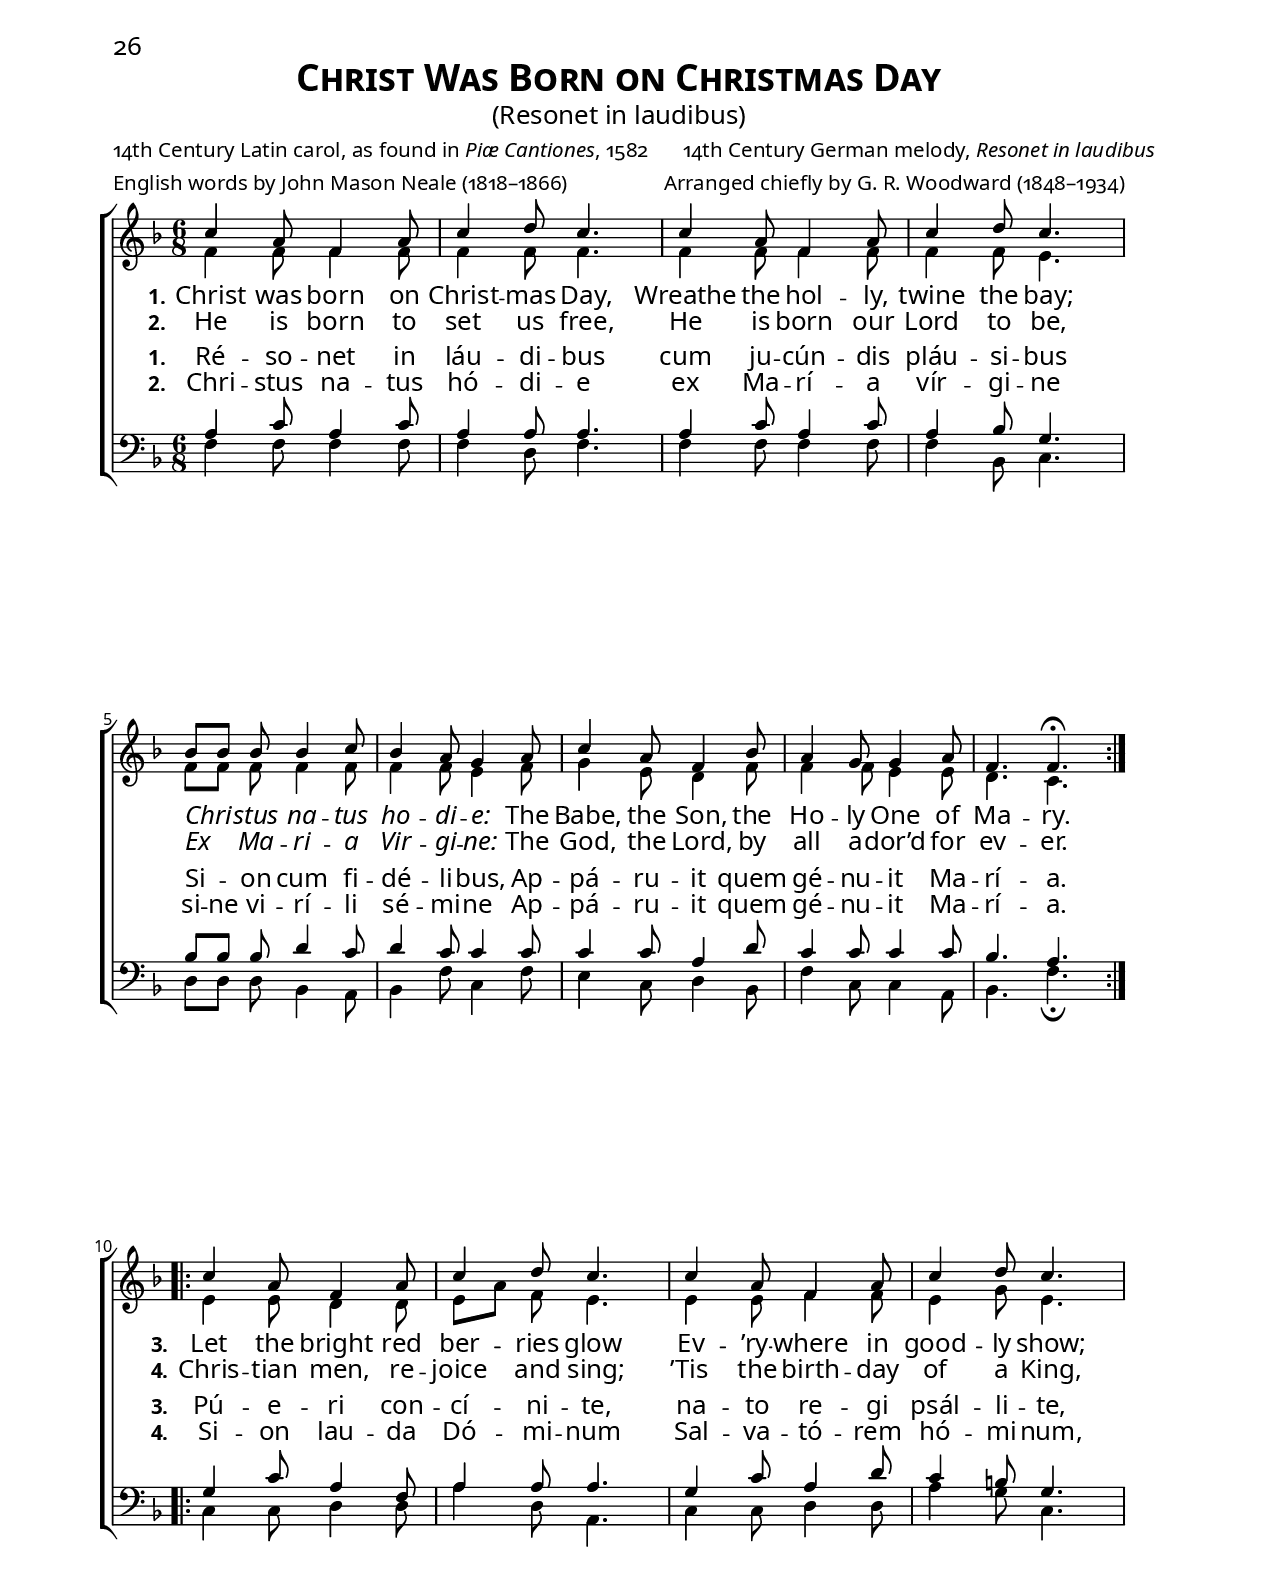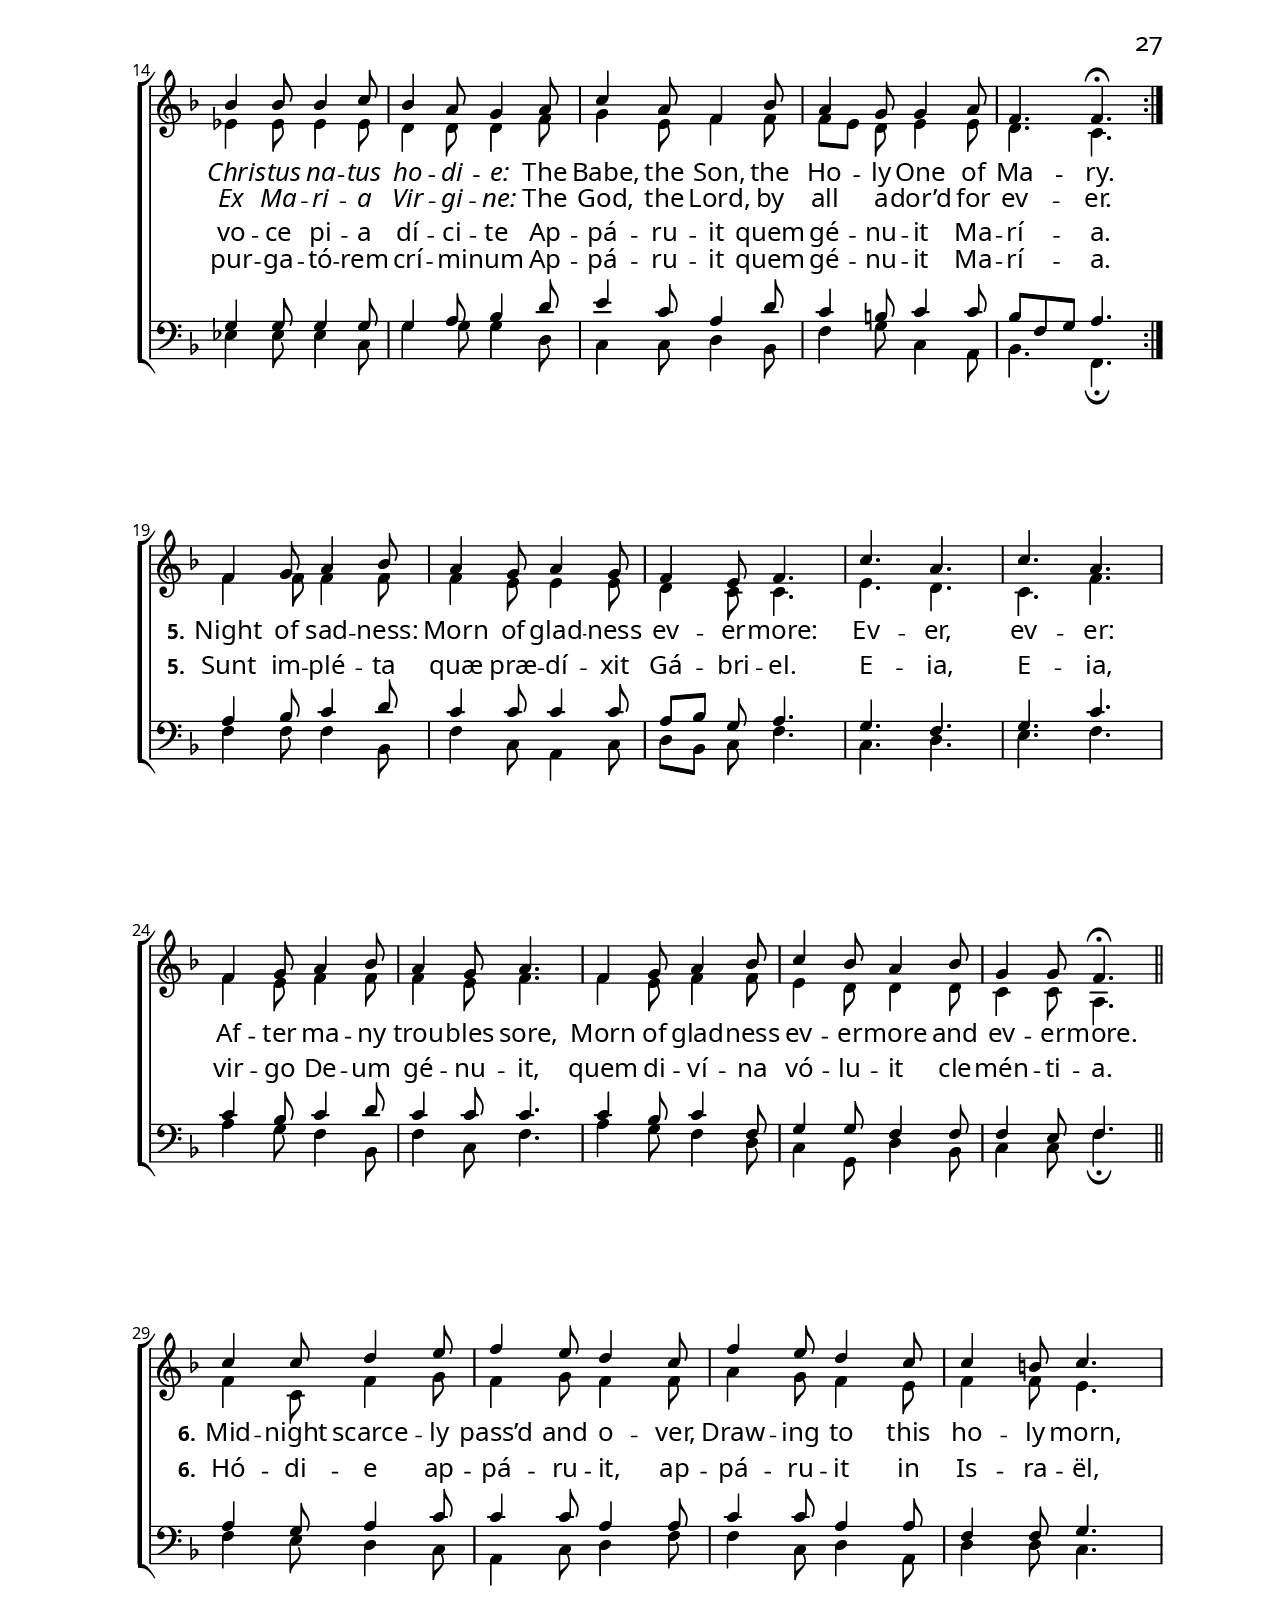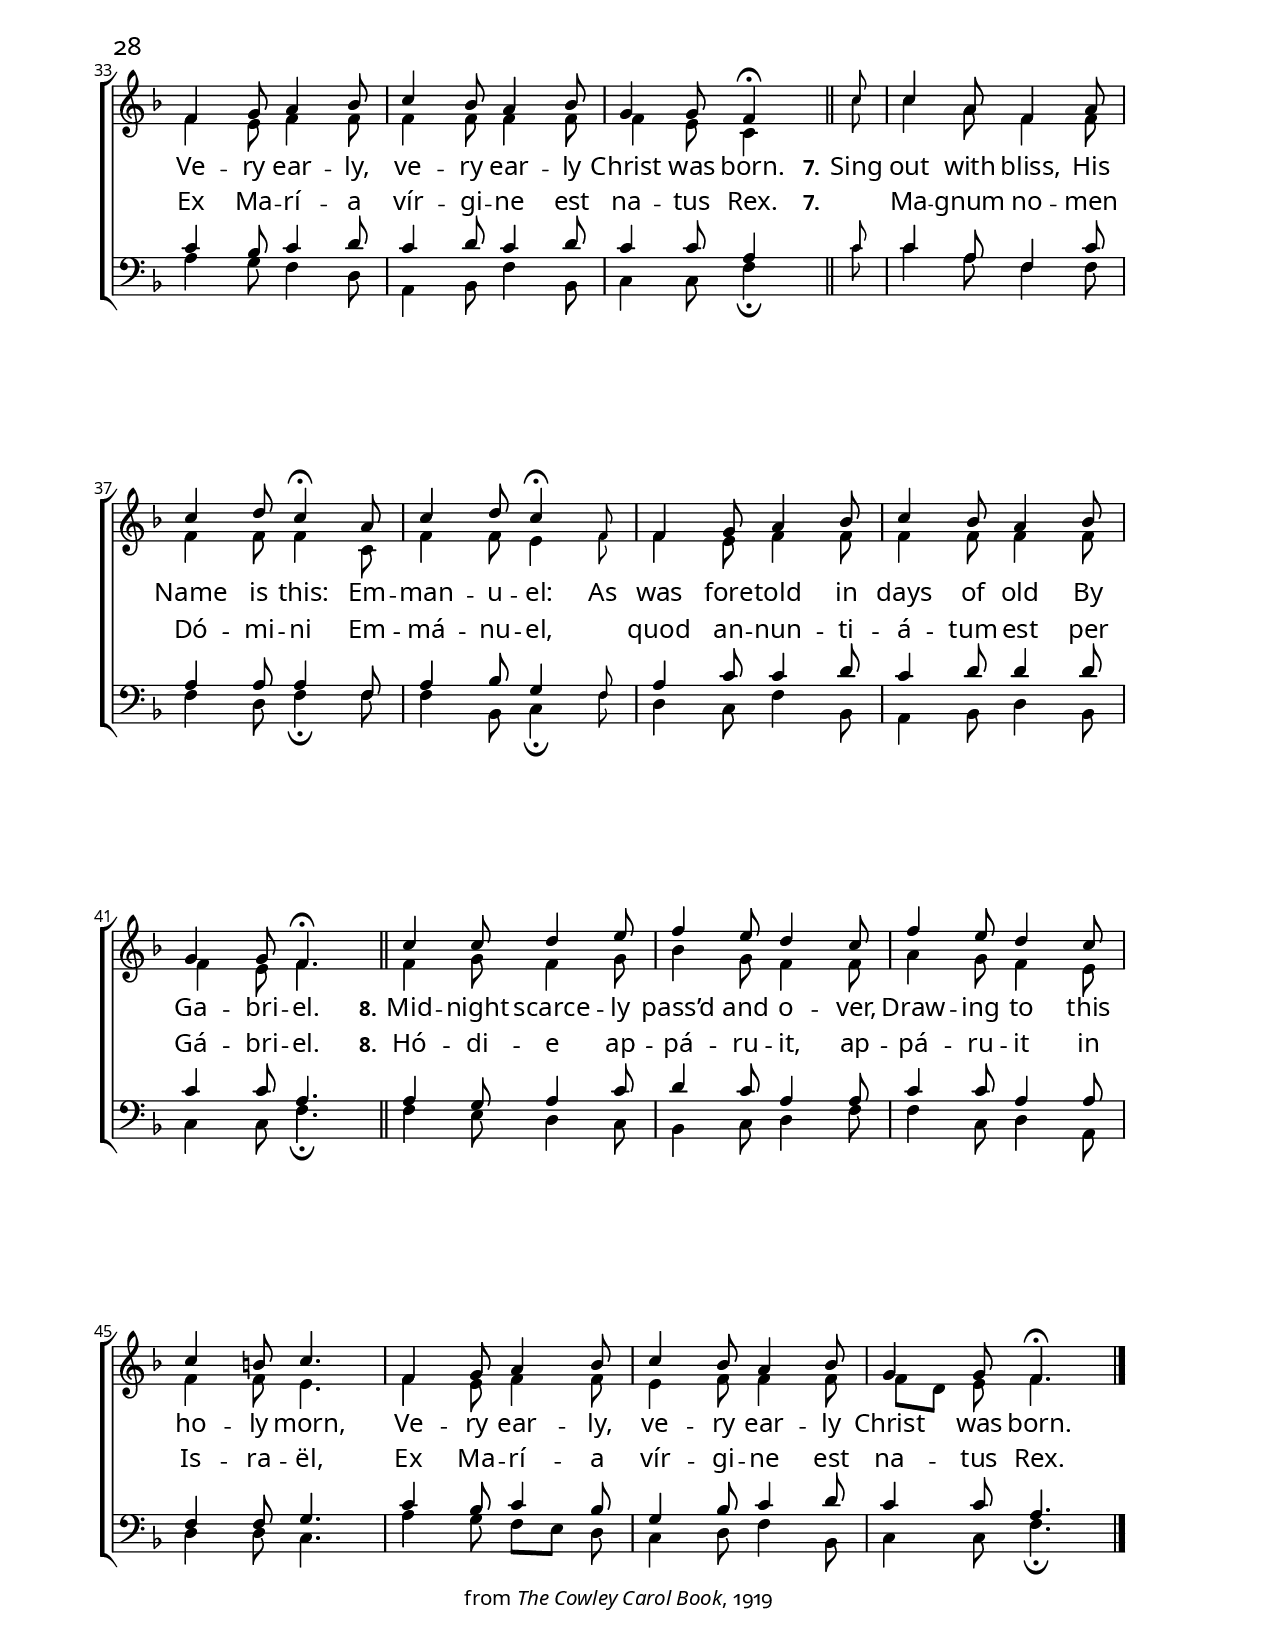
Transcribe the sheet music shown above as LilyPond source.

\version "2.14.2"
\include "util.ly"
\header {
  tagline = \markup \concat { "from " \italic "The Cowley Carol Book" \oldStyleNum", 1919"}
}
\paper {
  print-all-headers = ##t
  paper-height = 11\in
  paper-width = 8.5\in
  indent = 0\in
  %system-system-spacing = #'((basic-distance . 10) (padding . 0))
  %system-system-spacing =
  %  #'((basic-distance . 0)
  %     (minimum-distance . 0)
  %     (padding . -0.35)
  %     (stretchability . 100))
  ragged-last-bottom = ##f
  ragged-bottom = ##f
  two-sided = ##t
  inner-margin = 1\in
  outer-margin = 0.75\in
  top-margin = 0.26\in
  bottom-margin = 0.25\in
  first-page-number = #26
  print-first-page-number = ##t
  headerLine = ""
  oddHeaderMarkup = \markup\fill-line{
     \override #'(font-name . "Garamond Premier Pro")\abs-fontsize #12.5
     \combine 
        \fill-line{"" \on-the-fly #print-page-number-check-first
        \oldStylePageNum""
        }
        \fill-line{\headerLine}
  }
  evenHeaderMarkup = \markup {
     \override #'(font-name . "Garamond Premier Pro")\abs-fontsize #12.5
     \combine
        \on-the-fly #print-page-number-check-first
        \oldStylePageNum""
        \fill-line{\headerLine}
  }
}
#(set-global-staff-size 18) \paper{ #(define fonts (make-pango-font-tree "Garamond Premier Pro" "Garamond Premier Pro" "Garamond Premier Pro" (/ 18 20))) }
global = {
  \key f \major
  \time 6/8
  \autoBeamOff
  \override DynamicLineSpanner #'staff-padding = #0.0
  \override DynamicLineSpanner #'Y-extent = #'(-1 . 1)
}

sopMusic = \relative c'' {
  \repeat volta 2{
    c4 a8 f4 a8 |
    c4 d8 c4. |
    c4 a8 f4 a8 |
    c4 d8 c4. | \break
    
    bes8[ bes] bes8 bes4 c8 |
    bes4 a8 g4 a8 |
    c4 a8 f4 bes8 |
    a4 g8 g4 a8 |
    f4. f\fermata \break
  }
  \repeat volta 2{
    c'4 a8 f4 a8 |
    c4 d8 c4. |
    c4 a8 f4 a8 |
    c4 d8 c4. | \break
    
    bes4 bes8 bes4 c8 |
    bes4 a8 g4 a8 |
    c4 a8 f4 bes8 |
    
    
    %page2
    a4 g8 g4 a8 |
    f4. f\fermata \break
  }
  
  f4 g8 a4 bes8 |
  a4 g8 a4 g8 |
  
  f4 e8 f4. |
  c'4. a |
  c a |
  f4 g8 a4 bes8 |
  
  a4 g8 a4. |
  f4 g8 a4 bes8 |
  c4 bes8 a4 bes8 |
  g4 g8 f4.\fermata \bar"||"
  
  c'4 c8 d4 e8 |
  f4 e8 d4 c8 |
  f4 e8 d4 c8 |
  c4 b8 c4. |
  
  f,4 g8 a4 bes8 c4 bes8 a4 bes8 |
  g4 g8 f4\fermata \bar"||"
  \teeny c'8 | \normalsize
  c4 a8 f4 a8 |
  
  %page3
  c4 d8 c4\fermata a8 |
  c4 d8 c4\fermata \teeny f,8 | \normalsize
  f4 g8 a4 bes8 |
  c4 bes8 a4 bes8 |
  
  g4 g8 f4.\fermata \bar"||"
  c'4 c8 d4 e8 f4 e8 d4 c8 |
  f4 e8 d4 c8 |
  
  c4 b8 c4. |
  f,4 g8 a4 bes8 |
  c4 bes8 a4 bes8 |
  g4 g8 f4.\fermata \bar"|."
}
sopWords = \lyricmode {
  
}

altoMusic = \relative c' {
  \repeat volta 2{
    f4 f8 f4 f8 |
    f4 f8 f4. |
    f4 f8 f4 f8 |
    f4 f8 e4. |
    
    f8[ f] f8 f4 f8 |
    f4 f8 e4 f8 |
    g4 e8 d4 f8 |
    f4 f8 e4 e8 |
    d4. c
  }
  \repeat volta 2{
    e4 e8 d4 d8 |
    e[ a] f e4. |
    e4 e8 f4 f8 |
    
    e4 g8 e4. |
    ees4 ees8 ees4 ees8 |
    d4 d8 d4 f8 |
    g4 e8 f4 f8 |
    
    %page2
    f8[ e] d e4 e8 |
    d4. c |
  }
  f4 f8 f4 f8 |
  f4 e8 e4 e8 |
  
  d4 c8 c4. |
  e d |
  c f |
  f4 e8 f4 f8 |
  
  f4 e8 f4. |
  f4 e8 f4 f8 |
  e4 d8 d4 d8 |
  c4 c8 a4. \bar"||"
  
  f'4 c8 f4 g8 |
  f4 g8 f4 f8 |
  a4 g8 f4 e8 |
  f4 f8 e4. |
  
  f4 e8 f4 f8 |
  f4 f8 f4 f8 |
  f4 e8 c4 \bar"||"
  \teeny c'8 | \normalsize
  c4 a8 f4 f8 |
  
  %page3
  f4 f8 f4 c8 |
  f4 f8 e4 \teeny f8 | \normalsize
  f4 e8 f4 f8 |
  f4 f8 f4 f8 |
  
  f4 e8 f4. \bar"||"
  f4 g8 f4 g8 |
  bes4 g8 f4 f8 |
  a4 g8 f4 e8 |
  
  f4 f8 e4. |
  f4 e8 f4 f8 |
  e4 f8 f4 f8 |
  f[ d] e f4. \bar"|."
}
altoWords = \lyricmode {
  \set stanza = " 1."
  Christ was born on Christ -- mas Day,
  Wreathe the hol -- ly, twine the bay;
  
  \override Lyrics.LyricText.font-shape = #'italic
  Chri -- stus na -- tus ho -- di -- e:
  \revert Lyrics.LyricText.font-shape
  The Babe, the Son, the Ho -- ly One of Ma -- ry.
  
  \set stanza = " 3."
  Let the bright red ber -- ries glow
  Ev -- ’ry -- where in good -- ly show;
  
  \override Lyrics.LyricText.font-shape = #'italic
  Chri -- stus na -- tus ho -- di -- e:
  \revert Lyrics.LyricText.font-shape
  The Babe, the Son, the Ho -- ly One of Ma -- ry.
  
  \set stanza = " 5."
  Night of sad -- ness: Morn of glad -- ness
  ev -- er -- more:
  Ev -- er, ev -- er:
  Af -- ter ma -- ny trou -- bles sore,
  Morn of glad -- ness ev -- er -- more and ev -- er -- more.
  
  \set stanza = "   6."
  Mid -- night scarce -- ly pass’d and o -- ver,
  Draw -- ing to this ho -- ly morn,
  Ve -- ry ear -- ly, ve -- ry ear -- ly Christ was born.
  
  \set stanza = "   7."
  Sing out with bliss, His Name is this:
  Em -- man -- u -- el:
  As was fore -- told in days of old
  By Ga -- bri -- el.
  
  \set stanza = "   8."
  Mid -- night scarce -- ly pass’d and o -- ver,
  Draw -- ing to this ho -- ly morn,
  Ve -- ry ear -- ly, ve -- ry ear -- ly Christ was born.
}
altoWordsII = \lyricmode {
  \set stanza = " 2."
  He is born to set us free,
  He is born our Lord to be,
  
  \override Lyrics.LyricText.font-shape = #'italic
  Ex Ma -- ri -- a Vir -- gi -- ne:
  \revert Lyrics.LyricText.font-shape
  The God, the Lord, by all a -- dor’d for ev -- er.
  
  \set stanza = " 4."
  Chris -- tian men, re -- joice and sing;
  ’Tis the birth -- day of a King,
  
  \override Lyrics.LyricText.font-shape = #'italic
  Ex Ma -- ri -- a Vir -- gi -- ne:
  \revert Lyrics.LyricText.font-shape
  The God, the Lord, by all a -- dor’d for ev -- er.
}
altoWordsIII = \lyricmode {
  \dropLyricsIX
  \set stanza = " 1."
  % \override Lyrics.LyricText.font-shape = #'italic
  Ré -- so -- net in láu -- di -- bus
  cum ju -- cún -- dis pláu -- si -- bus
  Si -- on cum fi -- dé -- li -- bus,
  Ap -- pá -- ru -- it quem gé -- nu -- it Ma -- rí -- a.

  \set stanza = " 3."
  Pú -- e -- ri con -- cí -- ni -- te,
  na -- to re -- gi psál -- li -- te,
  vo -- ce pi -- a dí -- ci -- te
  Ap -- pá -- ru -- it quem gé -- nu -- it Ma -- rí -- a.

  \set stanza = " 5."
  Sunt im -- plé -- ta quæ præ -- dí -- xit Gá -- bri -- el.
  E -- ia, E -- ia,
  vir -- go De -- um gé -- nu -- it,
  quem di -- ví -- na vó -- lu -- it cle -- mén -- ti -- a.

  \set stanza = "   6."
  Hó -- di -- e ap -- pá -- ru -- it, ap -- pá -- ru -- it in Is -- ra -- ël,
  Ex Ma -- rí -- a vír -- gi -- ne est na -- tus Rex.

  \set stanza = "   7."
  "" Ma -- gnum no -- men Dó -- mi -- ni Em -- má -- nu -- el,
  "" quod an -- nun -- ti -- á -- tum est per Gá -- bri -- el.

  \set stanza = "   8."
  Hó -- di -- e ap -- pá -- ru -- it, ap -- pá -- ru -- it in Is -- ra -- ël,
  Ex Ma -- rí -- a vír -- gi -- ne est na -- tus Rex.
}
altoWordsIV = \lyricmode {
  \dropLyricsIX
  \set stanza = " 2."
  % \override Lyrics.LyricText.font-shape = #'italic
  Chri -- stus na -- tus hó -- di -- e
  ex Ma -- rí -- a vír -- gi -- ne
  \set ignoreMelismata = ##t
  si -- ne \unset ignoreMelismata vi -- rí -- li sé -- mi -- ne
  Ap -- pá -- ru -- it quem gé -- nu -- it Ma -- rí -- a.
  
  \set stanza = " 4."
  Si -- on lau -- da Dó -- mi -- num
  Sal -- va -- tó -- rem hó -- mi -- num,
  pur -- ga -- tó -- rem crí -- mi -- num
  Ap -- pá -- ru -- it quem gé -- nu -- it Ma -- rí -- a.
}
altoWordsV = \lyricmode {
}
altoWordsVI = \lyricmode {
}
tenorMusic = \relative c' {
  \repeat volta 2{
    a4 c8 a4 c8 |
    a4 a8 a4. |
    a4 c8 a4 c8 |
    a4 bes8 g4. |
    
    bes8[ bes] bes8 d4 c8 |
    d4 c8 c4 c8 |
    c4 c8 a4 d8 |
    c4 c8 c4 c8 |
    bes4. a
  }
  \repeat volta 2{
    g4 c8 a4 f8 |
    a4 a8 a4. |
    g4 c8 a4 d8 |
    
    c4 b8 g4. |
    g4 g8 g4 g8 |
    g4 a8 bes4 d8 |
    e4 c8 a4 d8 |
    
    %page2
    c4 b8 c4 c8 |
    bes[ f g] a4. |
  }
  a4 bes8 c4 d8 |
  c4 c8 c4 c8 |
  
  a[ bes] g a4. |
  g f |
  g c |
  c4 bes8 c4 d8 |
  
  c4 c8 c4. |
  c4 bes8 c4 f,8 |
  g4 g8 f4 f8 |
  f4 e8 f4. \bar"||"
  
  a4 g8 a4 c8 |
  c4 c8 a4 a8 |
  c4 c8 a4 a8 |
  f4 f8 g4. |
  
  c4 bes8 c4 d8 |
  c4 d8 c4 d8 |
  c4 c8 a4 \bar"||"
  \teeny c8 | \normalsize
  c4 a8 f4 c'8 |
  
  %page3
  a4 a8 a4 f8 |
  a4 bes8 g4 \teeny f8 | \normalsize
  a4 c8 c4 d8 |
  c4 d8 d4 d8 |
  
  c4 c8 a4. \bar"||"
  a4 g8 a4 c8 |
  d4 c8 a4 a8 |
  c4 c8 a4 a8 |
  
  f4 f8 g4. |
  c4 bes8 c4 bes8 |
  g4 bes8 c4 d8 |
  c4 c8 a4. \bar"|."
}
tenorWords = \lyricmode {

}

bassMusic = \relative c {
  \repeat volta 2 {
    f4 f8 f4 f8 |
    f4 d8 f4. |
    f4 f8 f4 f8 |
    f4 bes,8 c4. |
    
    d8[ d] d8 bes4 a8 |
    bes4 f'8 c4 f8 |
    e4 c8 d4 bes8 |
    f'4 c8 c4 a8 |
    bes4. f'\fermata
  }
  \repeat volta 2{
    c4 c8 d4 d8 |
    a'4 d,8 a4. |
    c4 c8 d4 d8 |
    
    a'4 g8 c,4. |
    ees4 ees8 ees4 c8 |
    g'4 g8 g4 d8 |
    c4 c8 d4 bes8 |
    
    %page2
    f'4 g8 c,4 a8 |
    bes4. f\fermata |
  }
  f'4 f8 f4 bes,8 |
  f'4 c8 a4 c8 |
  
  d[ bes] c f4. |
  c d |
  e f |
  a4 g8 f4 bes,8 |
  
  f'4 c8 f4. |
  a4 g8 f4 d8 |
  c4 g8 d'4 bes8 |
  c4 c8 f4.\fermata \bar"||"
  
  f4 e8 d4 c8 |
  a4 c8 d4 f8 |
  f4 c8 d4 a8 |
  d4 d8 c4. |
  
  a'4 g8 f4 d8 |
  a4 bes8 f'4 bes,8 |
  c4 c8 f4\fermata \bar"||"
  \teeny c'8 | \normalsize
  c4 a8 f4 f8 |
  
  %page3
  f4 d8 f4\fermata f8 |
  f4 bes,8 c4\fermata \teeny f8 | \normalsize
  d4 c8 f4 bes,8 |
  a4 bes8 d4 bes8 |
  
  c4 c8 f4.\fermata \bar"||"
  f4 e8 d4 c8 |
  bes4 c8 d4 f8 |
  f4 c8 d4 a8 |
  
  d4 d8 c4. |
  a'4 g8 f[ e] d |
  c4 d8 f4 bes,8 |
  c4 c8 f4.\fermata \bar"|."
}
bassWords = \lyricmode {

}

pianoRH = \relative c' {
  
}
pianoLH = \relative c' {
  
}

\score {
  <<
   \new ChoirStaff <<
%    \new Lyrics = sopranos \with { \override VerticalAxisGroup #'nonstaff-relatedstaff-spacing = #'((basic-distance . 1)) }
    \new Staff = women <<
      \new Voice = "sopranos" { \voiceOne << \global \sopMusic >> }
      \new Voice = "altos" { \voiceTwo << \global \altoMusic >> }
    >>
    \new Lyrics \with { alignAboveContext = "women" \override VerticalAxisGroup #'nonstaff-relatedstaff-spacing = #'((basic-distance . 1))} \lyricsto "sopranos" \sopWords
    \new Lyrics = "altosVI"  \with { alignBelowContext = "women" } \lyricsto "sopranos" \altoWordsVI
    \new Lyrics = "altosV"  \with { alignBelowContext = "women" } \lyricsto "sopranos" \altoWordsV
    \new Lyrics = "altosIV"  \with { alignBelowContext = "women" } \lyricsto "sopranos" \altoWordsIV
    \new Lyrics = "altosIII"  \with { alignBelowContext = "women" } \lyricsto "sopranos" \altoWordsIII
    \new Lyrics = "altosII"  \with { alignBelowContext = "women" } \lyricsto "sopranos" \altoWordsII
    \new Lyrics = "altos"  \with { alignBelowContext = "women" } \lyricsto "sopranos" \altoWords
   \new Staff = men <<
      \clef bass
      \new Voice = "tenors" { \voiceOne << \global \tenorMusic >> }
      \new Voice = "basses" { \voiceTwo << \global \bassMusic >> }
    >>
    \new Lyrics \with { alignAboveContext = "men" \override VerticalAxisGroup #'nonstaff-relatedstaff-spacing = #'((basic-distance . 1)) } \lyricsto "tenors" \tenorWords
    \new Lyrics \with { alignBelowContext = "men" \override VerticalAxisGroup #'nonstaff-relatedstaff-spacing = #'((basic-distance . 1)) } \lyricsto "basses" \bassWords
  >>
%    \new PianoStaff << \new Staff { \new Voice { \pianoRH } } \new Staff { \clef "bass" \pianoLH } >>
  >>
  \layout {
  \context {
    \Lyrics
    \override LyricText #'font-size = #2
  }
    \context {
      \Score
      %\override SpacingSpanner #'base-shortest-duration = #(ly:make-moment 1 8)
      %\override SpacingSpanner #'common-shortest-duration = #(ly:make-moment 1 4)
    }
    \context {
      % Remove all empty staves
      % \Staff \RemoveEmptyStaves \override VerticalAxisGroup #'remove-first = ##t
    }
    \context {
      \Lyrics
      \override LyricText #'X-offset = #center-on-word
    }
  }
  \header {
    title = \markup{\override #'(font-name . "Garamond Premier Pro Semibold"){ \abs-fontsize #18 \smallCapsOldStyle"Christ Was Born on Christmas Day"}}
    subtitle = \markup{\override #'(font-name . "Garamond Premier Pro"){ \abs-fontsize #12.5 "(Resonet in laudibus)"}}
    poet = \markup\concat  {\oldStyleNum"14th Century Latin carol, as found in " \italic "Piæ Cantiones" \oldStyleNum", 1582"}
    meter = \markup\oldStyleNum"English words by John Mason Neale (1818–1866)"
    composer = \markup\concat{\oldStyleNum"14th Century German melody, " \italic"Resonet in laudibus"}
    arranger = \markup\oldStyleNum"Arranged chiefly by G. R. Woodward (1848–1934)"
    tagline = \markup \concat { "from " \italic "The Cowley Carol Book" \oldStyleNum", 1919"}
  }
}

